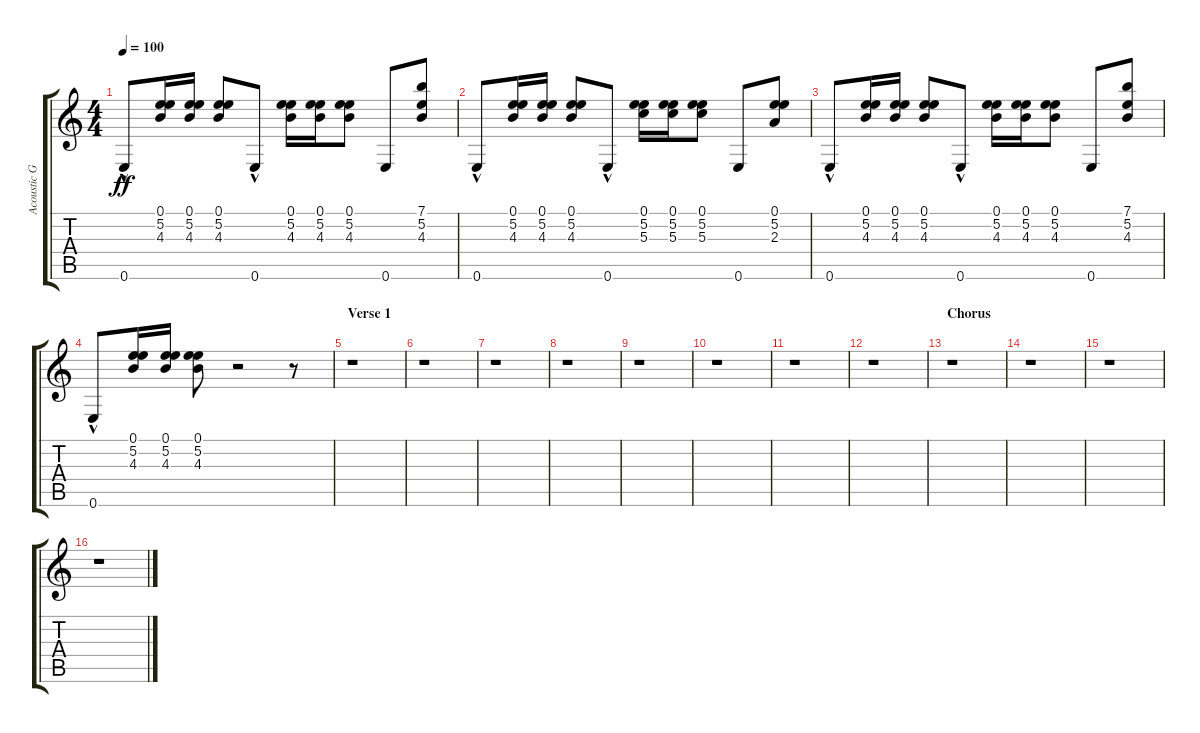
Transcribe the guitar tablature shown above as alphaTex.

\track ("Acoustic Guitar" "Acoustic G") {instrument acousticguitarsteel}
\staff {score tabs}
\tuning (E4 B3 G3 D3 A2 E2) {hide}
\ts (4 4)
\tempo 100
\clef g2
\ks c
0.6{hac}.8{dy ff} (0.1 5.2 4.3).16 (0.1 5.2 4.3).16 (0.1 5.2 4.3).8 0.6{hac}.8 (0.1 5.2 4.3).16 (0.1 5.2 4.3).16 (0.1 5.2 4.3).8 0.6.8 (7.1 5.2 4.3).8 |
0.6{hac}.8 (0.1 5.2 4.3).16 (0.1 5.2 4.3).16 (0.1 5.2 4.3).8 0.6{hac}.8 (0.1 5.2 5.3).16 (0.1 5.2 5.3).16 (0.1 5.2 5.3).8 0.6.8 (0.1 5.2 2.3).8 |
0.6{hac}.8 (0.1 5.2 4.3).16 (0.1 5.2 4.3).16 (0.1 5.2 4.3).8 0.6{hac}.8 (0.1 5.2 4.3).16 (0.1 5.2 4.3).16 (0.1 5.2 4.3).8 0.6.8 (7.1 5.2 4.3).8 |
0.6{hac}.8 (0.1 5.2 4.3).16 (0.1 5.2 4.3).16 (0.1 5.2 4.3).8 r.2 r.8 |
\section ("" "Verse 1")
r.1 |
r.1 |
r.1 |
r.1 |
r.1 |
r.1 |
r.1 |
r.1 |
\section ("" "Chorus")
r.1 |
r.1 |
r.1 |
r.1
